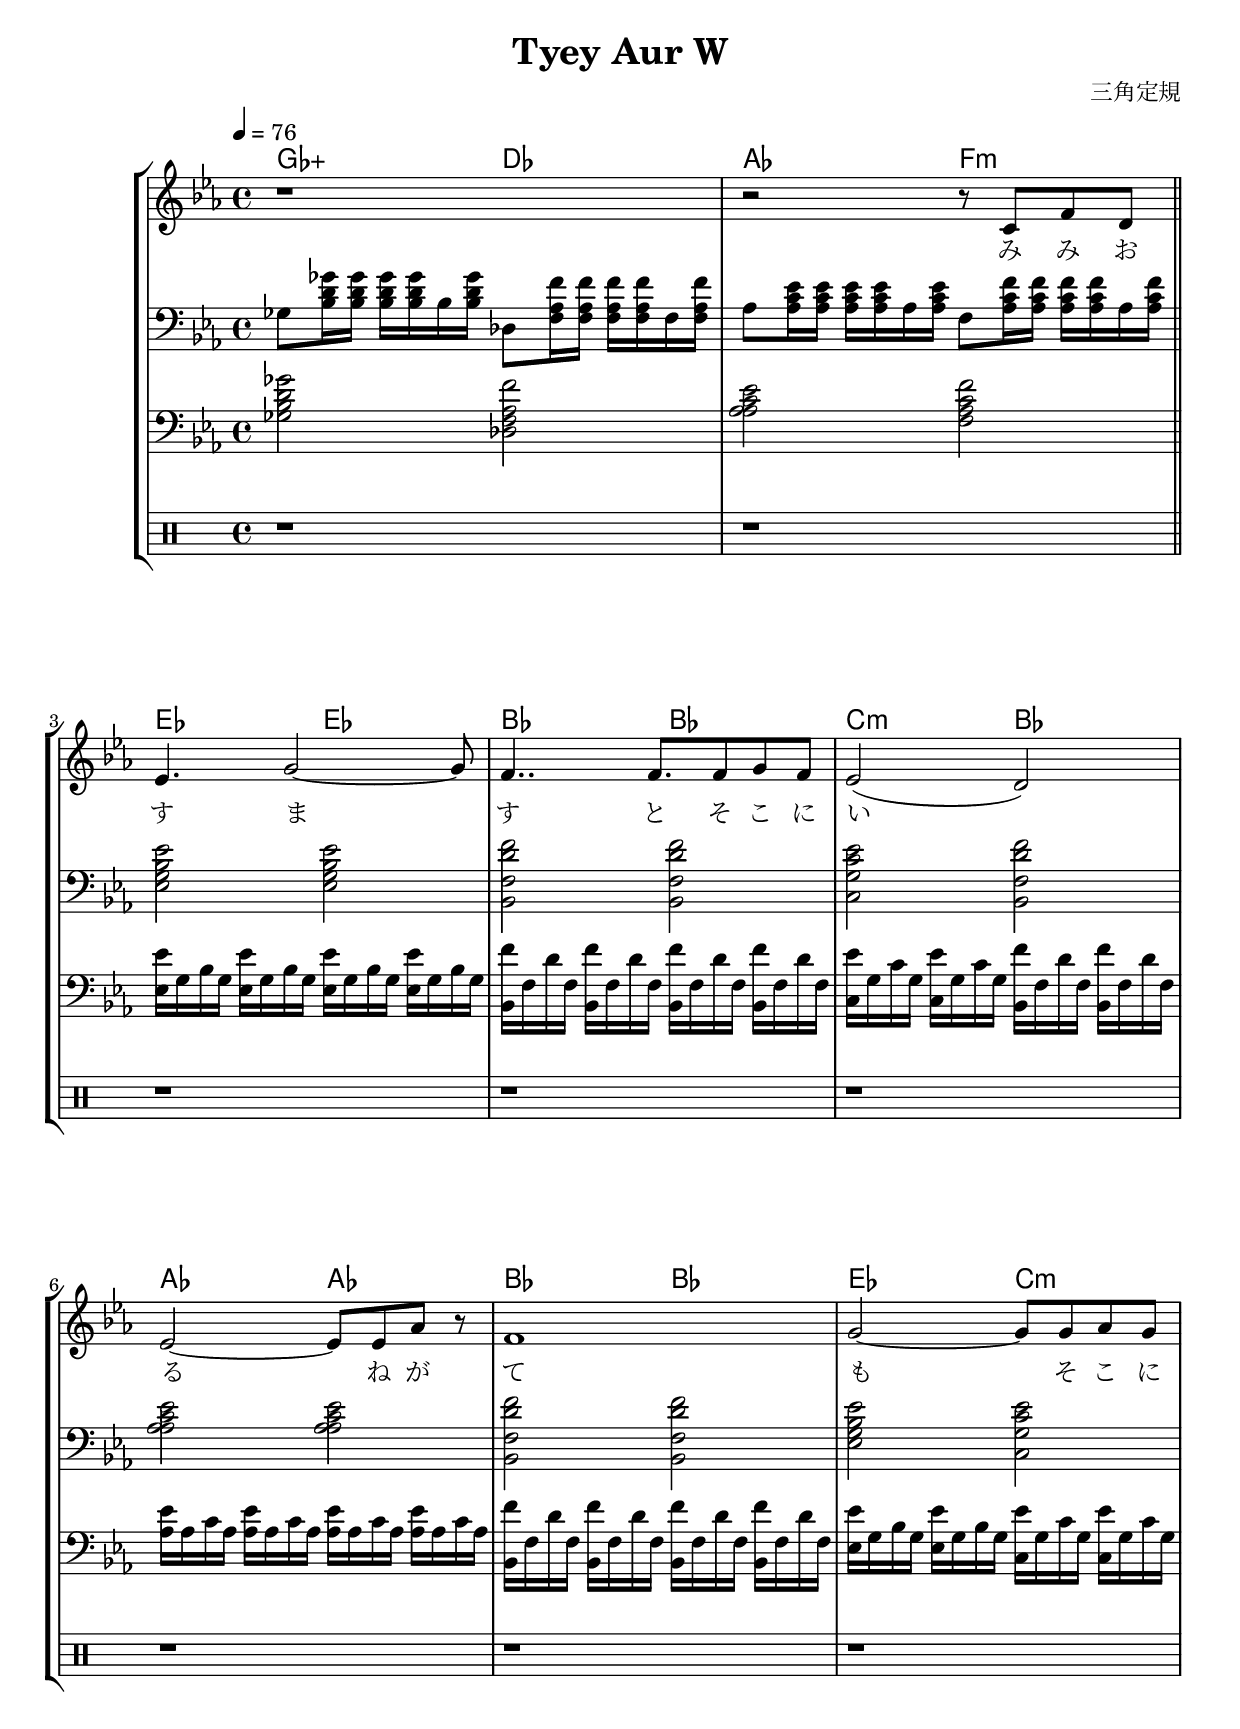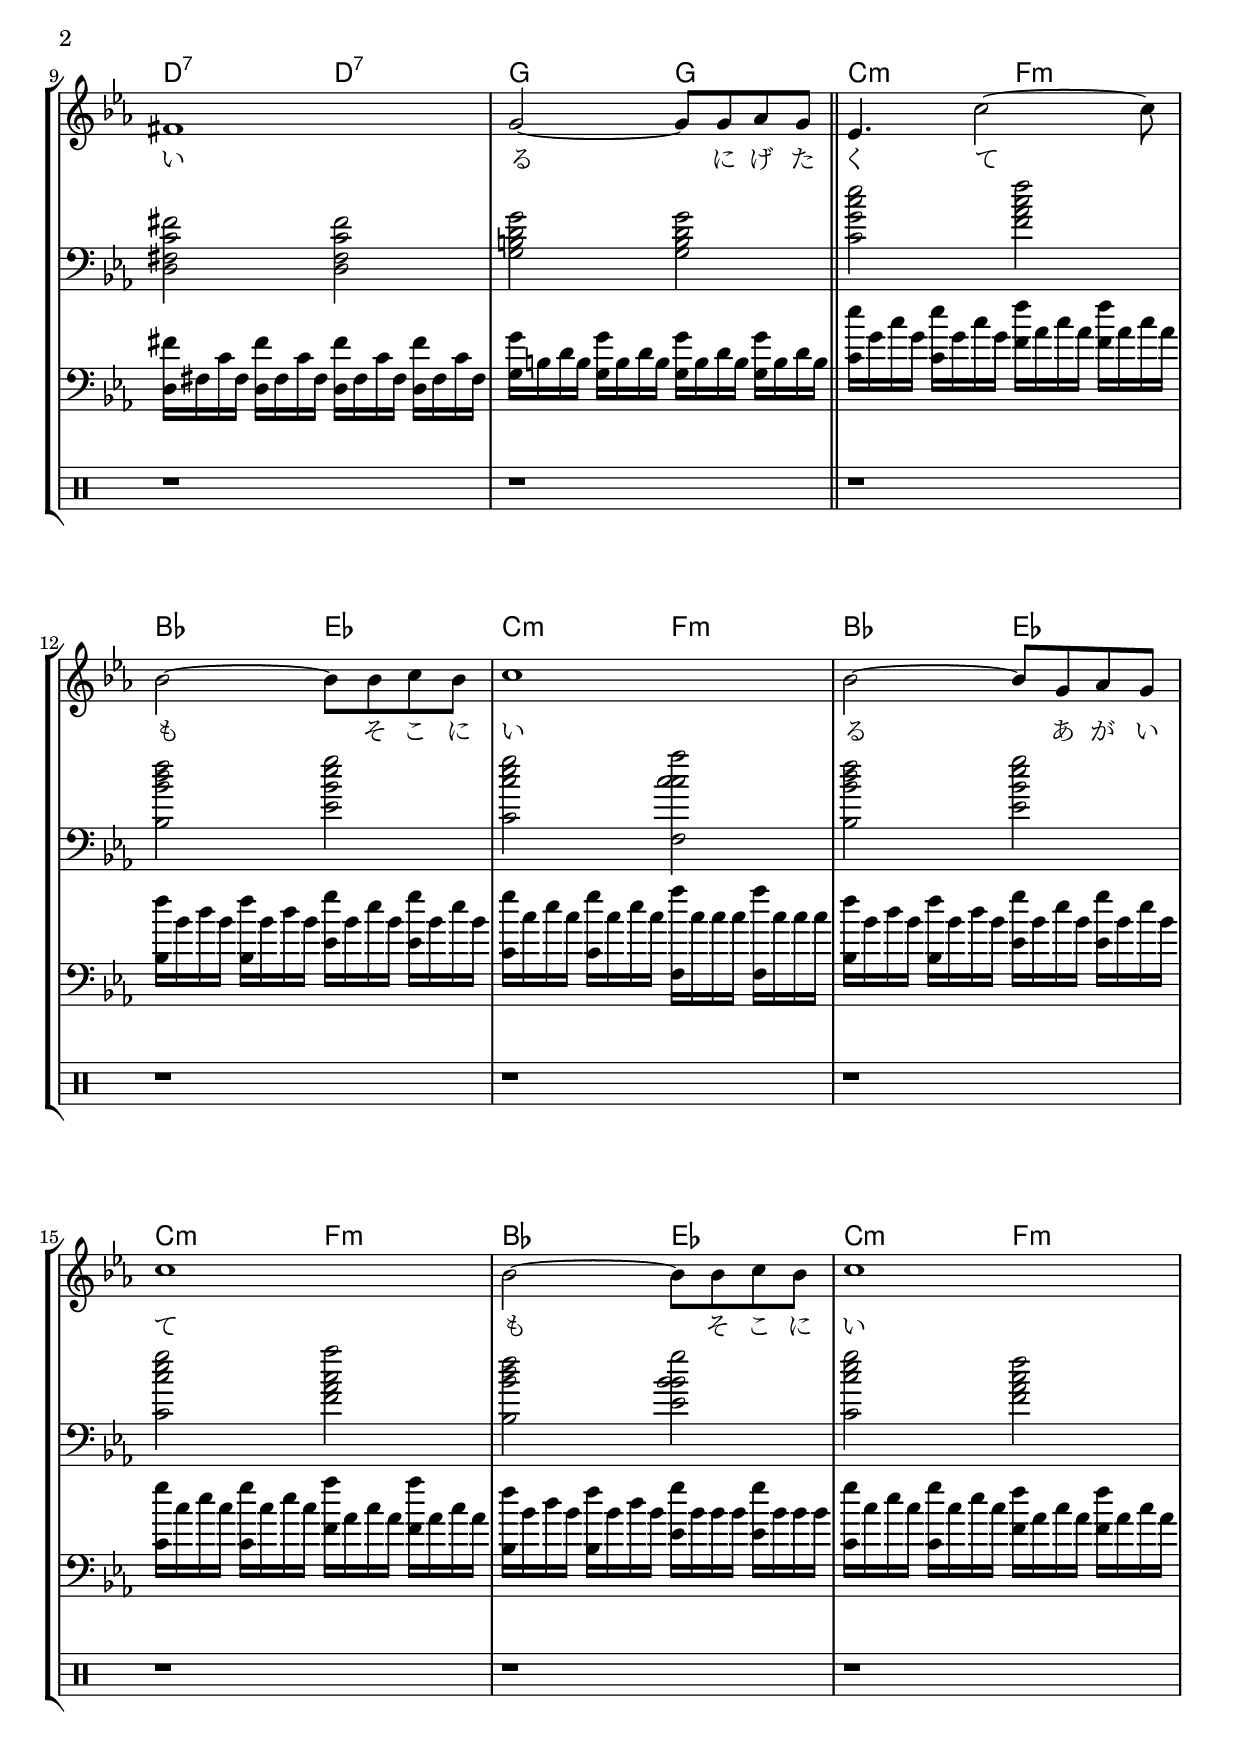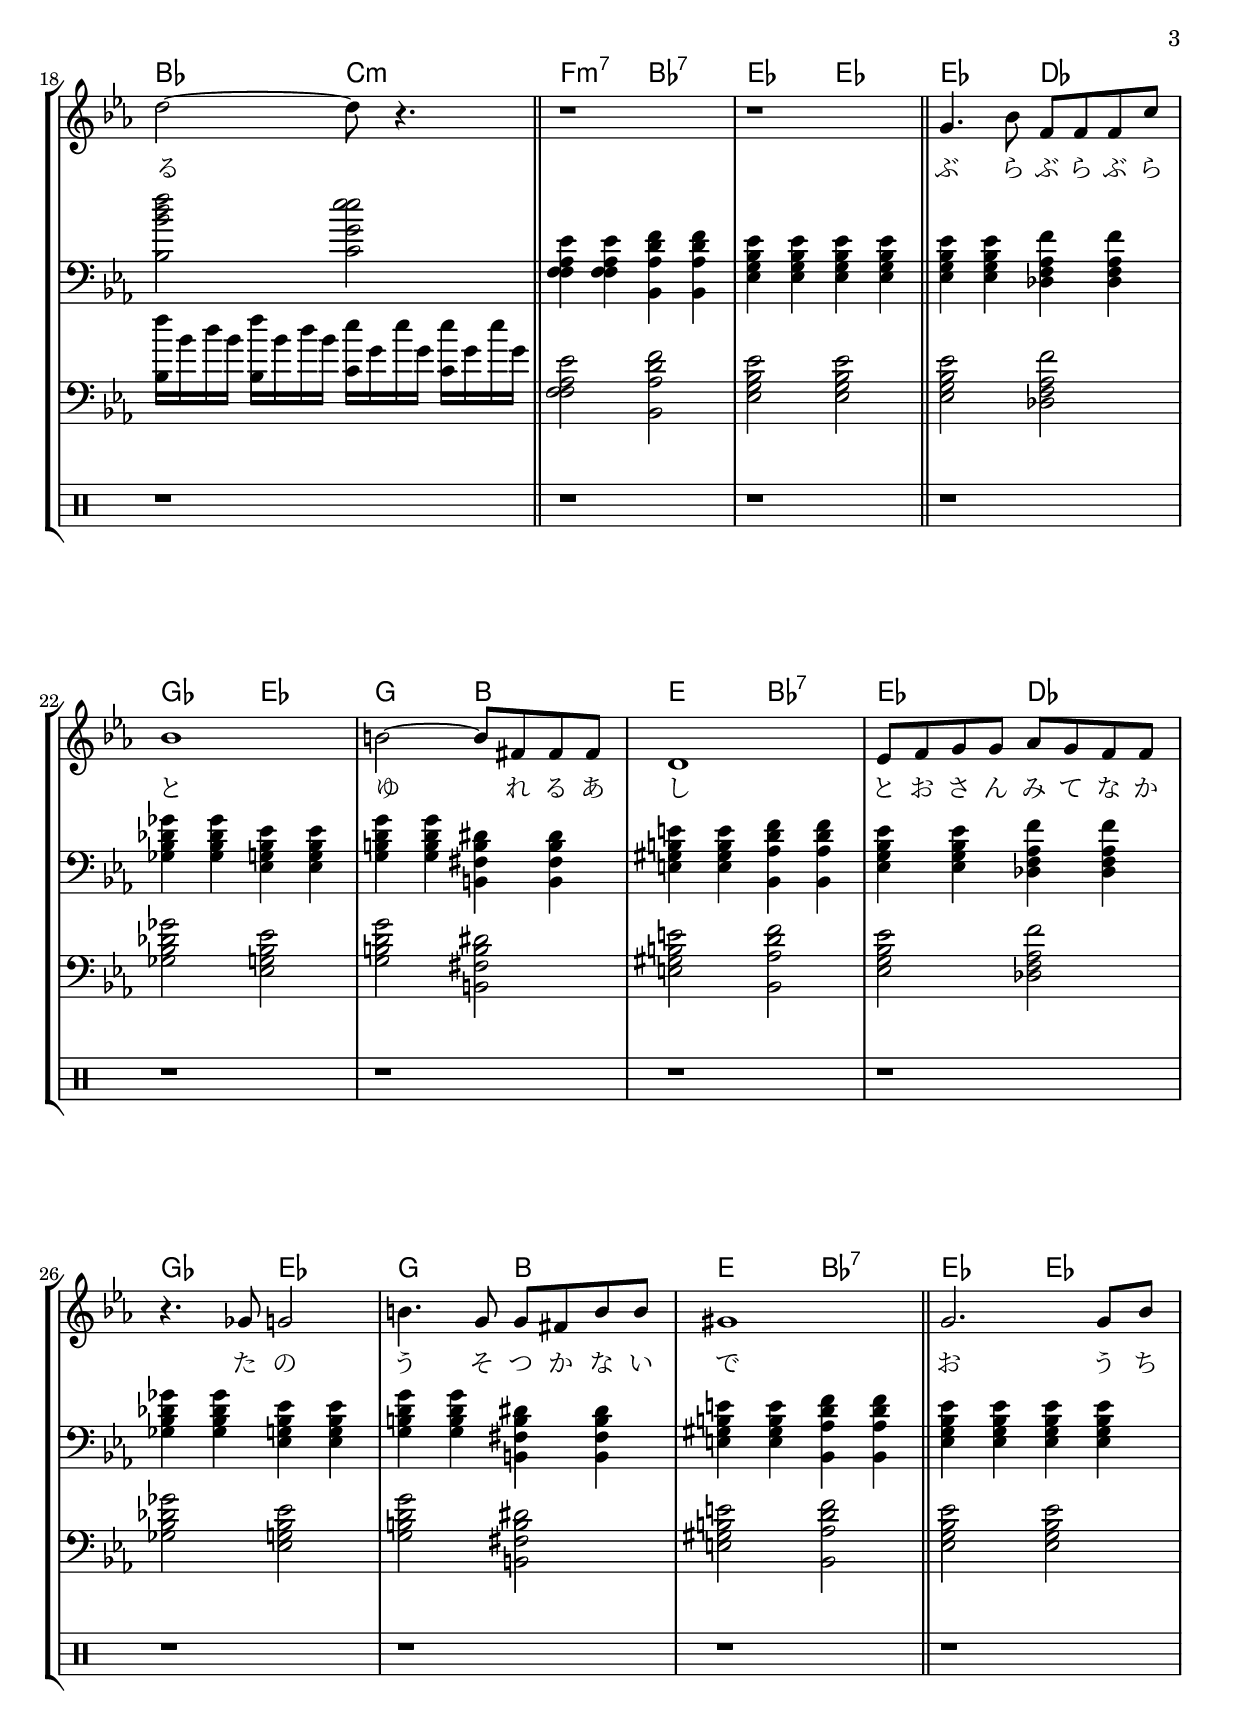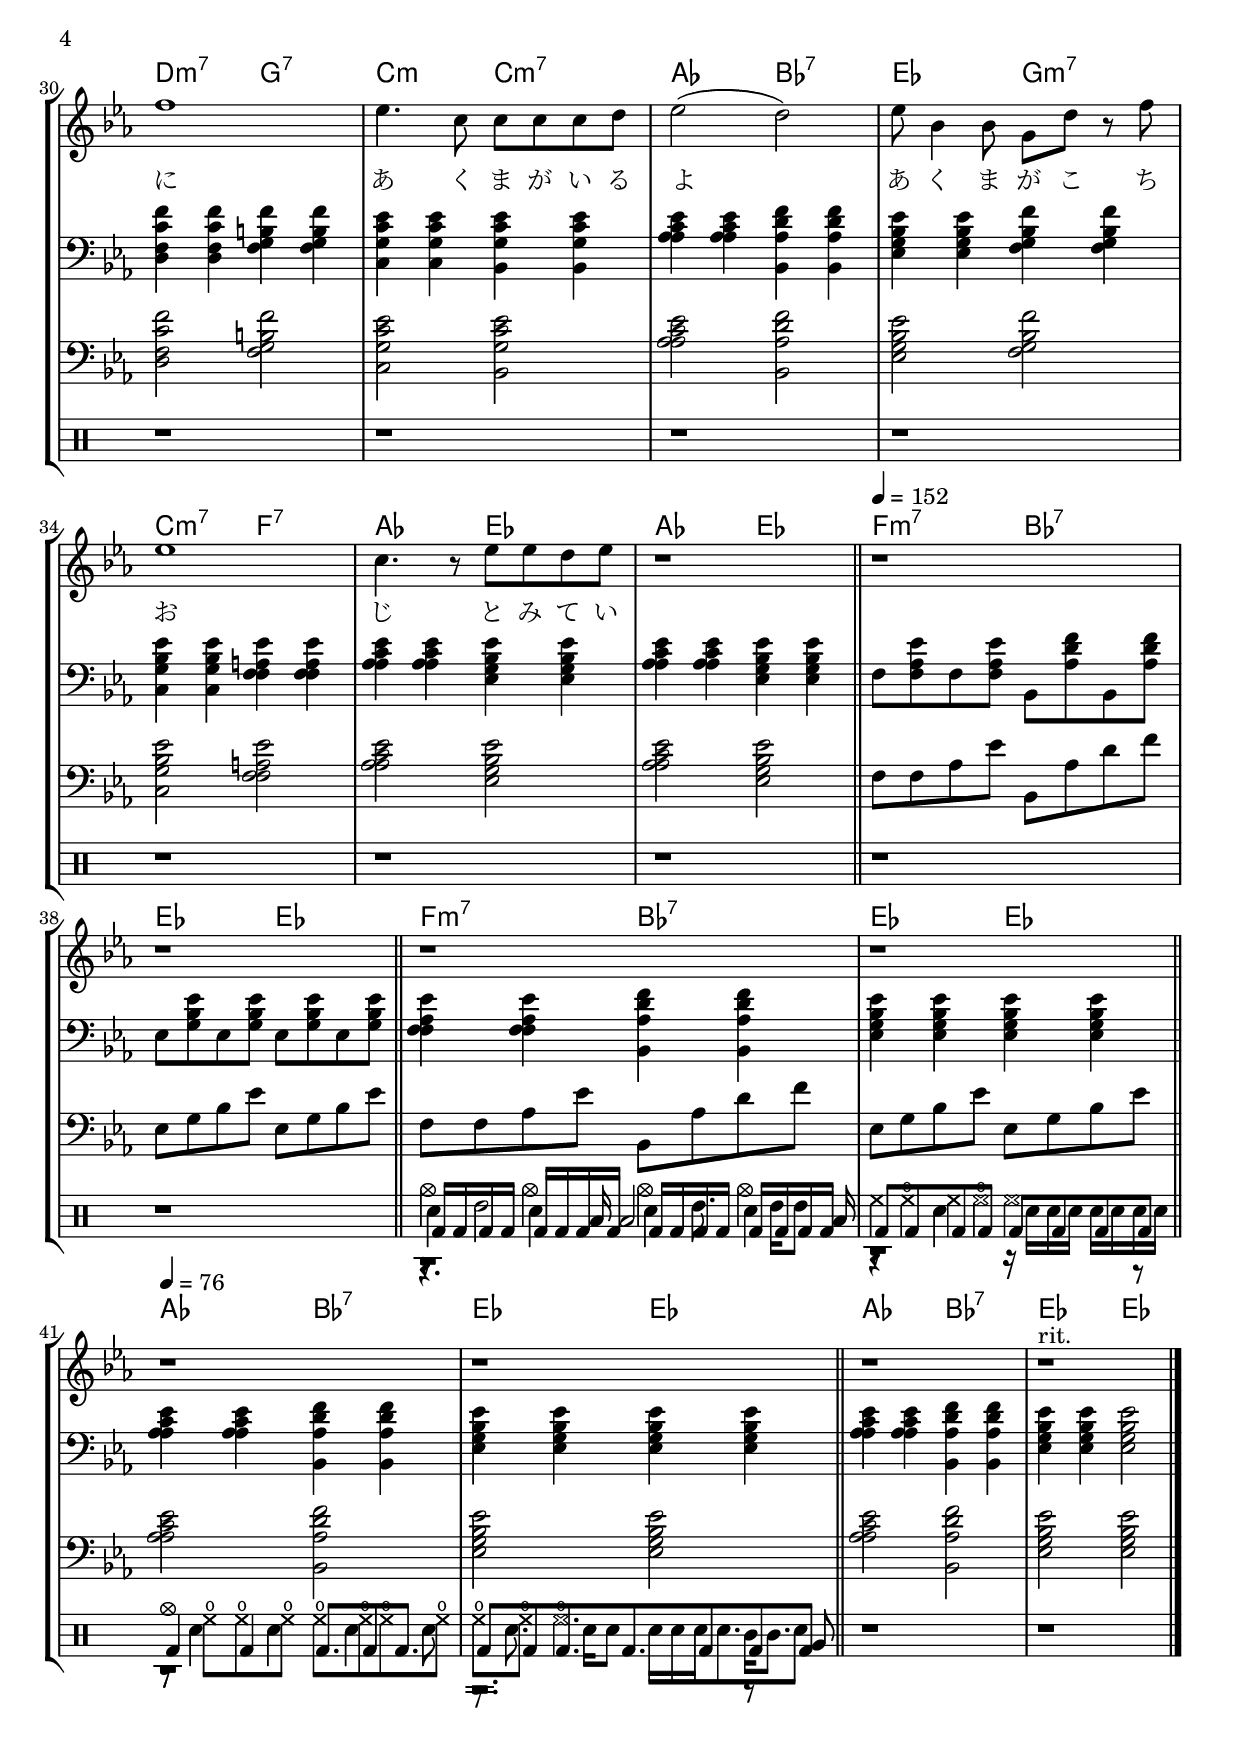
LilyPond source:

\version "2.12.1"

\header {
	title = \markup {"Tyey Aur W"}
	composer = \markup \center-column {三角定規}
}

harmony = \chordmode {
	ges2:aug des as f:m 

	es es bes bes c:m bes as as bes bes es c:m d:7 d:7 g g 

	c:m f:m bes es c:m f:m bes es c:m f:m bes es c:m f:m bes c:m 

	f:min7 bes:7 es es 

	es des ges es g b e bes:7 es des ges es g b e bes:7 

	es es d:min7 g:7 c:m c:min7 as bes:7 es g:min7 c:min7 f:7 as es as es 

	f:min7 bes:7 es es 

	f:min7 bes:7 es es 

	as bes:7 es es 

	as bes:7 es es 
}

melody = {
	\key es \major
	\tempo 4 = 76
	r1 | r2 r8 
	\set Staff.midiInstrument = #"mmi0.45"
	\set Staff.midiMinimumVolume = #0.7
	\set Staff.midiMaximumVolume = #0.9
	c'8  f'8  d'8 
	es'4.  g'2~g'8 
	f'4..  f'8.  f'8  g'8  f'8 
	es'2  (d'2) 
	es'2~es'8  es'8  as'8  r8 
	f'1 
	g'2~g'8  g'8  as'8  g'8 
	fis'1 
	g'2~g'8  	\set Staff.midiInstrument = #"mmi0.45"
	\set Staff.midiMinimumVolume = #0.7
	\set Staff.midiMaximumVolume = #0.9
	g'8  as'8  g'8 
	es'4.  c''2~c''8 
	bes'2~bes'8  bes'8  c''8  bes'8 
	c''1 
	bes'2~bes'8  g'8  as'8  g'8 
	c''1 
	bes'2~bes'8  bes'8  c''8  bes'8 
	c''1 
	d''2~d''8  	r4. 	r1 | r1   
	\set Staff.midiInstrument = #"mmi0.45"
	\set Staff.midiMinimumVolume = #0.7
	\set Staff.midiMaximumVolume = #0.9
	g'4.  bes'8  f'8  f'8  f'8  c''8 
	bes'1 
	b'2~b'8  fis'8  fis'8  fis'8 
	d'1 
	es'8  f'8  g'8  g'8  as'8  g'8  f'8  f'8 
	r4.  ges'8  g'2 
	b'4.  g'8  g'8  fis'8  b'8  b'8 
	gis'1
	\set Staff.midiInstrument = #"mmi0.45"
	\set Staff.midiMinimumVolume = #0.7
	\set Staff.midiMaximumVolume = #0.9
	g'2.  g'8  bes'8 
	f''1 
	es''4.  c''8  c''8  c''8  c''8  d''8 
	es''2  (d''2) 
	es''8  bes'4  bes'8  g'8  d''8  r8  f''8 
	es''1 
	c''4.  r8  es''8  es''8  d''8  es''8 
	r1
	\tempo 4 = 152
	r1 | r1   
	r1 | r1   
	\tempo 4 = 76
	r1 | r1   
	r1 | r1^"rit." \bar "|."
}

words = \lyricmode {
	
	み  み  お  す  ま  す  と  そ  こ  に  い  る  ね  が  て  も  そ  こ  に  い  る  
	に  げ  た  く  て  も  そ  こ  に  い  る  あ  が  い  て  も  そ  こ  に  い  る  
	
	ぶ  ら  ぶ  ら  ぶ  ら  と  ゆ  れ  る  あ  し  と  お  さ  ん  み  て  な  か  た  の  う  そ  つ  か  な  い  で  
	お  う  ち  に  あ  く  ま  が  い  る  よ  あ  く  ま  が  こ  ち  お  じ  と  み  て  い  
	
	
	
	
}

tempochange = {
	\tempo 4 = 76
	r1 | r1 \bar "||"
	\tempo 4 = 76
	r1 | r1 | r1 | r1 | r1 | r1 | r1 | r1 \bar "||"
	\tempo 4 = 76
	r1 | r1 | r1 | r1 | r1 | r1 | r1 | r1 \bar "||"
	\tempo 4 = 76
	r1 | r1 \bar "||"
	\tempo 4 = 76
	r1 | r1 | r1 | r1 | r1 | r1 | r1 | r1 \bar "||"
	\tempo 4 = 76
	r1 | r1 | r1 | r1 | r1 | r1 | r1 | r1 \bar "||"
	\tempo 4 = 152
	r1 | r1 \bar "||"
	\tempo 4 = 152
	r1 | r1 \bar "||"
	\tempo 4 = 76
	r1 | r1 \bar "||"
	\tempo 4 = 76
	r1 | \tempo 4 = 57 r2 \tempo 4 = 50 r2 \bar "|."
}

mainacc = {
	\clef bass
	\set Staff.midiInstrument = #"Acoustic grand"
	\set Staff.midiMinimumVolume = #0.3
	\set Staff.midiMaximumVolume = #0.6
	\key es \major
	\tempo 4 = 76
	ges8 <bes d' ges'>16 <bes d' ges'>16   <bes d' ges'>16 <bes d' ges'>16   bes16 <bes d' ges'>16
	des8 <f as f'>16 <f as f'>16   <f as f'>16 <f as f'>16   f16 <f as f'>16
	as8 <as c' es'>16 <as c' es'>16   <as c' es'>16 <as c' es'>16   as16 <as c' es'>16
	f8 <as c' f'>16 <as c' f'>16   <as c' f'>16 <as c' f'>16   as16 <as c' f'>16
	\bar "||"

	\set Staff.midiInstrument = #"Blown Bottle"
	\set Staff.midiMinimumVolume = #0.3
	\set Staff.midiMaximumVolume = #0.6
	<es g bes es'>2
	<es g bes es'>2
	<bes, f d' f'>2
	<bes, f d' f'>2
	<c g c' es'>2
	<bes, f d' f'>2
	<as as c' es'>2
	<as as c' es'>2
	<bes, f d' f'>2
	<bes, f d' f'>2
	<es g bes es'>2
	<c g c' es'>2
	<d fis c' fis'>2
	<d fis c' fis'>2
	<g b d' g'>2
	<g b d' g'>2
	\bar "||"

	\set Staff.midiInstrument = #"Blown Bottle"
	\set Staff.midiMinimumVolume = #0.3
	\set Staff.midiMaximumVolume = #0.6
	<c' g' c'' es''>2
	<f' as' c'' f''>2
	<bes bes' d'' f''>2
	<es' bes' es'' g''>2
	<c' c'' es'' g''>2
	<f c'' c'' as''>2
	<bes bes' d'' f''>2
	<es' bes' es'' g''>2
	<c' c'' es'' g''>2
	<f' as' c'' as''>2
	<bes bes' d'' f''>2
	<es' bes' bes' g''>2
	<c' c'' es'' g''>2
	<f' as' c'' f''>2
	<bes bes' d'' f''>2
	<c' g' es'' es''>2
	\bar "||"

	\set Staff.midiInstrument = #"Telephone Ring"
	\set Staff.midiMinimumVolume = #0.3
	\set Staff.midiMaximumVolume = #0.6
	<f f as es'>4 <f f as es'>4
	<bes, as d' f'>4 <bes, as d' f'>4
	<es g bes es'>4 <es g bes es'>4
	<es g bes es'>4 <es g bes es'>4
	\bar "||"

	\set Staff.midiInstrument = #"Blown Bottle"
	\set Staff.midiMinimumVolume = #0.3
	\set Staff.midiMaximumVolume = #0.6
	<es g bes es'>4 <es g bes es'>4
	<des f as f'>4 <des f as f'>4
	<ges bes des' ges'>4 <ges bes des' ges'>4
	<es g bes es'>4 <es g bes es'>4
	<g b d' g'>4 <g b d' g'>4
	<b, fis b dis'>4 <b, fis b dis'>4
	<e gis b e'>4 <e gis b e'>4
	<bes, as d' f'>4 <bes, as d' f'>4
	<es g bes es'>4 <es g bes es'>4
	<des f as f'>4 <des f as f'>4
	<ges bes des' ges'>4 <ges bes des' ges'>4
	<es g bes es'>4 <es g bes es'>4
	<g b d' g'>4 <g b d' g'>4
	<b, fis b dis'>4 <b, fis b dis'>4
	<e gis b e'>4 <e gis b e'>4
	<bes, as d' f'>4 <bes, as d' f'>4
	\bar "||"

	\set Staff.midiInstrument = #"Blown Bottle"
	\set Staff.midiMinimumVolume = #0.3
	\set Staff.midiMaximumVolume = #0.6
	<es g bes es'>4 <es g bes es'>4
	<es g bes es'>4 <es g bes es'>4
	<d f c' f'>4 <d f c' f'>4
	<g f b f'>4 <g f b f'>4
	<c g c' es'>4 <c g c' es'>4
	<bes, g c' es'>4 <bes, g c' es'>4
	<as as c' es'>4 <as as c' es'>4
	<bes, as d' f'>4 <bes, as d' f'>4
	<es g bes es'>4 <es g bes es'>4
	<g f bes f'>4 <g f bes f'>4
	<c g bes es'>4 <c g bes es'>4
	<f f a es'>4 <f f a es'>4
	<as as c' es'>4 <as as c' es'>4
	<es g bes es'>4 <es g bes es'>4
	<as as c' es'>4 <as as c' es'>4
	<es g bes es'>4 <es g bes es'>4
	\bar "||"

	\set Staff.midiInstrument = #"Gunshot"
	\set Staff.midiMinimumVolume = #0.3
	\set Staff.midiMaximumVolume = #0.6
	\tempo 4 = 152
	f8 <f as es'> f <f as es'>
	bes,8 <as d' f'> bes, <as d' f'>
	es8 <g bes es'> es <g bes es'>
	es8 <g bes es'> es <g bes es'>
	\bar "||"

	\set Staff.midiInstrument = #"Gunshot"
	\set Staff.midiMinimumVolume = #0.3
	\set Staff.midiMaximumVolume = #0.6
	<f f as es'>4 <f f as es'>4
	<bes, as d' f'>4 <bes, as d' f'>4
	<es g bes es'>4 <es g bes es'>4
	<es g bes es'>4 <es g bes es'>4
	\bar "||"

	\set Staff.midiInstrument = #"Telephone Ring"
	\set Staff.midiMinimumVolume = #0.3
	\set Staff.midiMaximumVolume = #0.6
	\tempo 4 = 76
	<as as c' es'>4 <as as c' es'>4
	<bes, as d' f'>4 <bes, as d' f'>4
	<es g bes es'>4 <es g bes es'>4
	<es g bes es'>4 <es g bes es'>4
	\bar "||"

	\set Staff.midiInstrument = #"Telephone Ring"
	\set Staff.midiMinimumVolume = #0.3
	\set Staff.midiMaximumVolume = #0.6
	<as as c' es'>4 <as as c' es'>4
	<bes, as d' f'>4 <bes, as d' f'>4
	<es g bes es'>4 <es g bes es'>4
	<es g bes es'>2
	\bar "|."
}

subacc = {
	\clef bass
	\set Staff.midiInstrument = #"Acoustic grand"
	\set Staff.midiMinimumVolume = #0.3
	\set Staff.midiMaximumVolume = #0.6
	\key es \major
	\tempo 4 = 76
	<ges bes d' ges'>2
	<des f as f'>2
	<as as c' es'>2
	<f as c' f'>2
	\bar "||"

	\set Staff.midiInstrument = #"Choir Aahs"
	\set Staff.midiMinimumVolume = #0.3
	\set Staff.midiMaximumVolume = #0.6
	<es es'>16 g bes g <es es'> g bes g
	<es es'>16 g bes g <es es'> g bes g
	<bes, f'>16 f d' f <bes, f'> f d' f
	<bes, f'>16 f d' f <bes, f'> f d' f
	<c es'>16 g c' g <c es'> g c' g
	<bes, f'>16 f d' f <bes, f'> f d' f
	<as es'>16 as c' as <as es'> as c' as
	<as es'>16 as c' as <as es'> as c' as
	<bes, f'>16 f d' f <bes, f'> f d' f
	<bes, f'>16 f d' f <bes, f'> f d' f
	<es es'>16 g bes g <es es'> g bes g
	<c es'>16 g c' g <c es'> g c' g
	<d fis'>16 fis c' fis <d fis'> fis c' fis
	<d fis'>16 fis c' fis <d fis'> fis c' fis
	<g g'>16 b d' b <g g'> b d' b
	<g g'>16 b d' b <g g'> b d' b
	\bar "||"

	\set Staff.midiInstrument = #"Choir Aahs"
	\set Staff.midiMinimumVolume = #0.3
	\set Staff.midiMaximumVolume = #0.6
	<c' es''>16 g' c'' g' <c' es''> g' c'' g'
	<f' f''>16 as' c'' as' <f' f''> as' c'' as'
	<bes f''>16 bes' d'' bes' <bes f''> bes' d'' bes'
	<es' g''>16 bes' es'' bes' <es' g''> bes' es'' bes'
	<c' g''>16 c'' es'' c'' <c' g''> c'' es'' c''
	<f as''>16 c'' c'' c'' <f as''> c'' c'' c''
	<bes f''>16 bes' d'' bes' <bes f''> bes' d'' bes'
	<es' g''>16 bes' es'' bes' <es' g''> bes' es'' bes'
	<c' g''>16 c'' es'' c'' <c' g''> c'' es'' c''
	<f' as''>16 as' c'' as' <f' as''> as' c'' as'
	<bes f''>16 bes' d'' bes' <bes f''> bes' d'' bes'
	<es' g''>16 bes' bes' bes' <es' g''> bes' bes' bes'
	<c' g''>16 c'' es'' c'' <c' g''> c'' es'' c''
	<f' f''>16 as' c'' as' <f' f''> as' c'' as'
	<bes f''>16 bes' d'' bes' <bes f''> bes' d'' bes'
	<c' es''>16 g' es'' g' <c' es''> g' es'' g'
	\bar "||"

	\set Staff.midiInstrument = #"Acoustic grand"
	\set Staff.midiMinimumVolume = #0.3
	\set Staff.midiMaximumVolume = #0.6
	<f f as es'>2
	<bes, as d' f'>2
	<es g bes es'>2
	<es g bes es'>2
	\bar "||"

	\set Staff.midiInstrument = #"Choir Aahs"
	\set Staff.midiMinimumVolume = #0.3
	\set Staff.midiMaximumVolume = #0.6
	<es g bes es'>2
	<des f as f'>2
	<ges bes des' ges'>2
	<es g bes es'>2
	<g b d' g'>2
	<b, fis b dis'>2
	<e gis b e'>2
	<bes, as d' f'>2
	<es g bes es'>2
	<des f as f'>2
	<ges bes des' ges'>2
	<es g bes es'>2
	<g b d' g'>2
	<b, fis b dis'>2
	<e gis b e'>2
	<bes, as d' f'>2
	\bar "||"

	\set Staff.midiInstrument = #"Choir Aahs"
	\set Staff.midiMinimumVolume = #0.3
	\set Staff.midiMaximumVolume = #0.6
	<es g bes es'>2
	<es g bes es'>2
	<d f c' f'>2
	<g f b f'>2
	<c g c' es'>2
	<bes, g c' es'>2
	<as as c' es'>2
	<bes, as d' f'>2
	<es g bes es'>2
	<g f bes f'>2
	<c g bes es'>2
	<f f a es'>2
	<as as c' es'>2
	<es g bes es'>2
	<as as c' es'>2
	<es g bes es'>2
	\bar "||"

	\set Staff.midiInstrument = #"Reverse Cymbal"
	\set Staff.midiMinimumVolume = #0.3
	\set Staff.midiMaximumVolume = #0.6
	\tempo 4 = 152
	f8 f8 as8 es'8
	bes,8 as8 d'8 f'8
	es8 g8 bes8 es'8
	es8 g8 bes8 es'8
	\bar "||"

	\set Staff.midiInstrument = #"Telephone Ring"
	\set Staff.midiMinimumVolume = #0.3
	\set Staff.midiMaximumVolume = #0.6
	f8 f8 as8 es'8
	bes,8 as8 d'8 f'8
	es8 g8 bes8 es'8
	es8 g8 bes8 es'8
	\bar "||"

	\set Staff.midiInstrument = #"Choir Aahs"
	\set Staff.midiMinimumVolume = #0.3
	\set Staff.midiMaximumVolume = #0.6
	\tempo 4 = 76
	<as as c' es'>2
	<bes, as d' f'>2
	<es g bes es'>2
	<es g bes es'>2
	\bar "||"

	\set Staff.midiInstrument = #"Acoustic grand"
	\set Staff.midiMinimumVolume = #0.3
	\set Staff.midiMaximumVolume = #0.6
	<as as c' es'>2
	<bes, as d' f'>2
	<es g bes es'>2
	<es g bes es'>2
	\bar "|."
}

percA = {
	\drummode {
	r1 |r1 \bar "||"
	r1 |r1 |r1 |r1 |r1 |r1 |r1 |r1 \bar "||"
	r1 |r1 |r1 |r1 |r1 |r1 |r1 |r1 \bar "||"
	r1 |r1 \bar "||"
	r1 |r1 |r1 |r1 |r1 |r1 |r1 |r1 \bar "||"
	r1 |r1 |r1 |r1 |r1 |r1 |r1 |r1 \bar "||"
	r1 |r1 \bar "||"
	r1  |hh4 hh4 hh2  \bar "||"
	r8 hho8 hho8 hho8 hho8 hho8 hho8 hho8  |hho8 hho8 hho2.  \bar "||"
	r1 |r1 \bar "|."
	}
}

percB = {
	\drummode {
	r1 |r1 \bar "||"
	r1 |r1 |r1 |r1 |r1 |r1 |r1 |r1 \bar "||"
	r1 |r1 |r1 |r1 |r1 |r1 |r1 |r1 \bar "||"
	r1 |r1 \bar "||"
	r1 |r1 |r1 |r1 |r1 |r1 |r1 |r1 \bar "||"
	r1 |r1 |r1 |r1 |r1 |r1 |r1 |r1 \bar "||"
	r1 |r1 \bar "||"
	sn4 sn4 sn4 sn4  |r4 sn4 r16 sn16 sn16 sn16 sn16 sn16 sn16 sn16  \bar "||"
	r8 sn4 sn4 sn4 sn8  |r8 sn8. sn16 sn8 sn16 sn16 sn16 sn8. sn8  \bar "||"
	r1 |r1 \bar "|."
	}
}

percC = {
	\drummode {
	r1 |r1 \bar "||"
	r1 |r1 |r1 |r1 |r1 |r1 |r1 |r1 \bar "||"
	r1 |r1 |r1 |r1 |r1 |r1 |r1 |r1 \bar "||"
	r1 |r1 \bar "||"
	r1 |r1 |r1 |r1 |r1 |r1 |r1 |r1 \bar "||"
	r1 |r1 |r1 |r1 |r1 |r1 |r1 |r1 \bar "||"
	r1 |r1 \bar "||"
	bd16 bd16 bd16 bd16 bd16 bd16 bd16 bd16 bd16 bd16 bd16 bd16 bd16 bd16 bd16 bd16  |bd8 bd8 bd8 bd8 bd8 bd8 bd8 bd8  \bar "||"
	bd4 bd4 bd8. bd8 bd8.  |bd8 bd8 bd8. bd8. bd8 bd8 bd8  \bar "||"
	r1 |r1 \bar "|."
	}
}

percD = {
	\drummode {
	r1 |r1 \bar "||"
	r1 |r1 |r1 |r1 |r1 |r1 |r1 |r1 \bar "||"
	r1 |r1 |r1 |r1 |r1 |r1 |r1 |r1 \bar "||"
	r1 |r1 \bar "||"
	r1 |r1 |r1 |r1 |r1 |r1 |r1 |r1 \bar "||"
	r1 |r1 |r1 |r1 |r1 |r1 |r1 |r1 \bar "||"
	r1 |r1 \bar "||"
	r1  |r8 hho4 hho2 r8  \bar "||"
	cymc1  |r1  \bar "||"
	r1 |r1 \bar "|."
	}
}

percE = {
	\drummode {
	r1 |r1 \bar "||"
	r1 |r1 |r1 |r1 |r1 |r1 |r1 |r1 \bar "||"
	r1 |r1 |r1 |r1 |r1 |r1 |r1 |r1 \bar "||"
	r1 |r1 \bar "||"
	r1 |r1 |r1 |r1 |r1 |r1 |r1 |r1 \bar "||"
	r1 |r1 |r1 |r1 |r1 |r1 |r1 |r1 \bar "||"
	r1 |r1 \bar "||"
	cymc4 cymc4 cymc4 cymc4  |r1 \bar "||"
	r1 |r1 \bar "||"
	r1 |r1 \bar "|."
	}
}

percF = {
	\drummode {
	r1 | r1 \bar "||"
	r1 | r1 | r1 | r1 | r1 | r1 | r1 | r1 \bar "||"
	r1 | r1 | r1 | r1 | r1 | r1 | r1 | r1 \bar "||"
	r1 | r1 \bar "||"
	r1 | r1 | r1 | r1 | r1 | r1 | r1 | r1 \bar "||"
	r1 | r1 | r1 | r1 | r1 | r1 | r1 | r1 \bar "||"
	r1 | r1 \bar "||"
	r8 tommh2 tommh8. tommh16 tommh8  |r1 \bar "||"
	r1 |r2. r8 tomfh8  \bar "||"
	r1 | r1 \bar "|."
	}
}

percG = {
	\drummode {
	r1 | r1 \bar "||"
	r1 | r1 | r1 | r1 | r1 | r1 | r1 | r1 \bar "||"
	r1 | r1 | r1 | r1 | r1 | r1 | r1 | r1 \bar "||"
	r1 | r1 \bar "||"
	r1 | r1 | r1 | r1 | r1 | r1 | r1 | r1 \bar "||"
	r1 | r1 | r1 | r1 | r1 | r1 | r1 | r1 \bar "||"
	r1 | r1 \bar "||"
	r4. toml16 toml2 toml16  |r1 \bar "||"
	r1 |r2. tomml16 tomml8.  \bar "||"
	r1 | r1 \bar "|."
	}
}

\score {
	<<
		\new StaffGroup <<
			\new ChordNames {\harmony}
			\new Voice = "melody" {\melody}
			\new Lyrics \lyricsto "melody" \words
			\new Staff = "mainacc" {\mainacc}
			\new Staff = "subacc" {\subacc}
			\new DrumStaff <<
				\new DrumVoice {\percA}
				\new DrumVoice {\percB}
				\new DrumVoice {\percC}
				\new DrumVoice {\percD}
				\new DrumVoice {\percE}
				\new DrumVoice {\percF}
				\new DrumVoice {\percG}
			>>
		>>
	>>
	\layout { }
}
